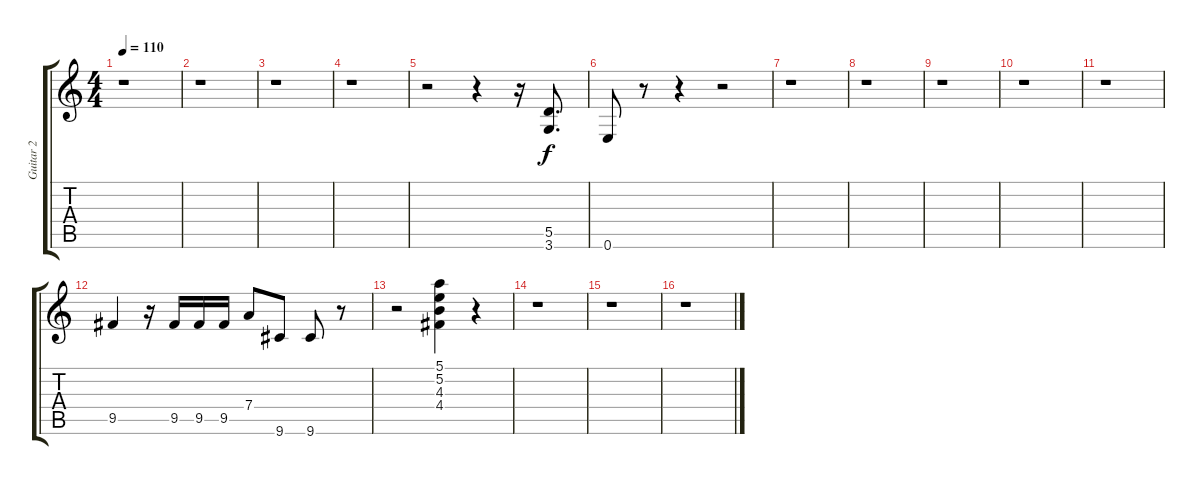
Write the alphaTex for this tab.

\track ("Guitar 2" "Guitar 2") {instrument electricguitarclean}
\staff {score tabs}
\tuning (E4 B3 G3 D3 A2 E2) {hide}
\ts (4 4)
\tempo 110
\clef g2
\ks c
r.1{dy f} |
r.1 |
r.1 |
r.1 |
r.2 r.4 r.16 (5.5 3.6).8{d} |
0.6.8 r.8 r.4 r.2 |
r.1 |
r.1 |
r.1 |
r.1 |
r.1 |
9.5.4 r.16 9.5.16{instrument electricguitarmuted} 9.5.16 9.5.16 7.4.8 9.6.8 9.6.8 r.8 |
r.2{instrument electricguitarclean} (5.1 5.2 4.3 4.4).4 r.4 |
r.1 |
r.1 |
r.1
